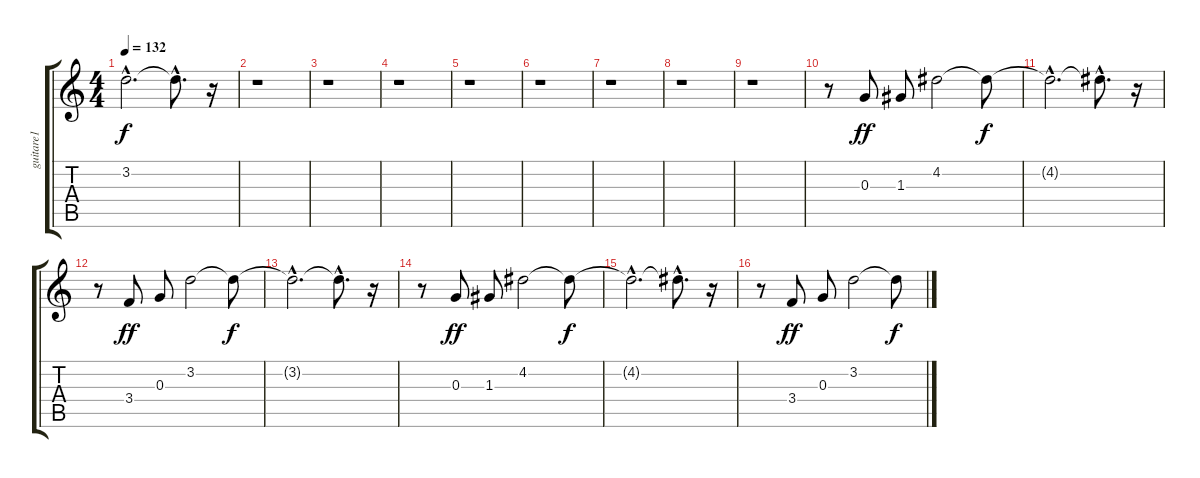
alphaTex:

\track ("guitare1" "guitare1") {instrument acousticguitarsteel}
\staff {score tabs}
\tuning (E4 B3 G3 D3 A2 E2) {hide}
\ts (4 4)
\tempo 132
\clef g2
\ks c
3.2{hac t}.2{d dy f} 3.2{hac t}.8{d} r.16 |
r.1 |
r.1 |
r.1 |
r.1 |
r.1 |
r.1 |
r.1 |
r.1 |
r.8 0.3.8{dy ff} 1.3.8 4.2.2 4.2{t}.8{dy f} |
4.2{hac t}.2{d} 4.2{hac t}.8{d} r.16 |
r.8 3.4.8{dy ff} 0.3.8 3.2.2 3.2{t}.8{dy f} |
3.2{hac t}.2{d} 3.2{hac t}.8{d} r.16 |
r.8 0.3.8{dy ff} 1.3.8 4.2.2 4.2{t}.8{dy f} |
4.2{hac t}.2{d} 4.2{hac t}.8{d} r.16 |
r.8 3.4.8{dy ff} 0.3.8 3.2.2 3.2{t}.8{dy f}
